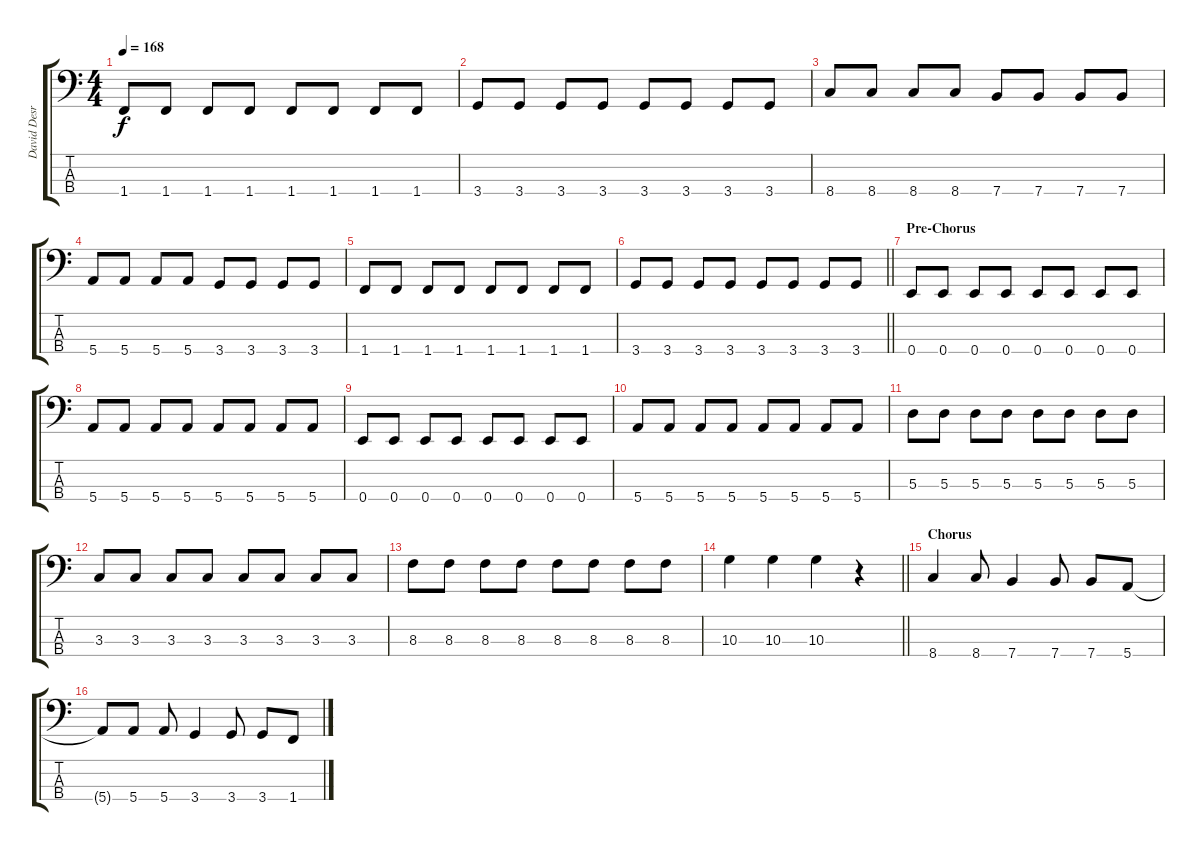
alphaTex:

\track ("David Desrosier" "David Desr") {instrument electricbassfinger}
\staff {score tabs}
\tuning (G2 D2 A1 E1) {hide}
\ts (4 4)
\tempo 168
\clef f4
\ks c
1.4.8{dy f} 1.4.8 1.4.8 1.4.8 1.4.8 1.4.8 1.4.8 1.4.8 |
3.4.8 3.4.8 3.4.8 3.4.8 3.4.8 3.4.8 3.4.8 3.4.8 |
8.4.8 8.4.8 8.4.8 8.4.8 7.4.8 7.4.8 7.4.8 7.4.8 |
5.4.8 5.4.8 5.4.8 5.4.8 3.4.8 3.4.8 3.4.8 3.4.8 |
1.4.8 1.4.8 1.4.8 1.4.8 1.4.8 1.4.8 1.4.8 1.4.8 |
\barLineRight lightlight
3.4.8 3.4.8 3.4.8 3.4.8 3.4.8 3.4.8 3.4.8 3.4.8 |
\section ("" "Pre-Chorus")
0.4.8 0.4.8 0.4.8 0.4.8 0.4.8 0.4.8 0.4.8 0.4.8 |
5.4.8 5.4.8 5.4.8 5.4.8 5.4.8 5.4.8 5.4.8 5.4.8 |
0.4.8 0.4.8 0.4.8 0.4.8 0.4.8 0.4.8 0.4.8 0.4.8 |
5.4.8 5.4.8 5.4.8 5.4.8 5.4.8 5.4.8 5.4.8 5.4.8 |
5.3.8 5.3.8 5.3.8 5.3.8 5.3.8 5.3.8 5.3.8 5.3.8 |
3.3.8 3.3.8 3.3.8 3.3.8 3.3.8 3.3.8 3.3.8 3.3.8 |
8.3.8 8.3.8 8.3.8 8.3.8 8.3.8 8.3.8 8.3.8 8.3.8 |
\barLineRight lightlight
10.3.4 10.3.4 10.3.4 r.4 |
\section ("" "Chorus")
8.4.4 8.4.8 7.4.4 7.4.8 7.4.8 5.4.8 |
5.4{t}.8 5.4.8 5.4.8 3.4.4 3.4.8 3.4.8 1.4.8
